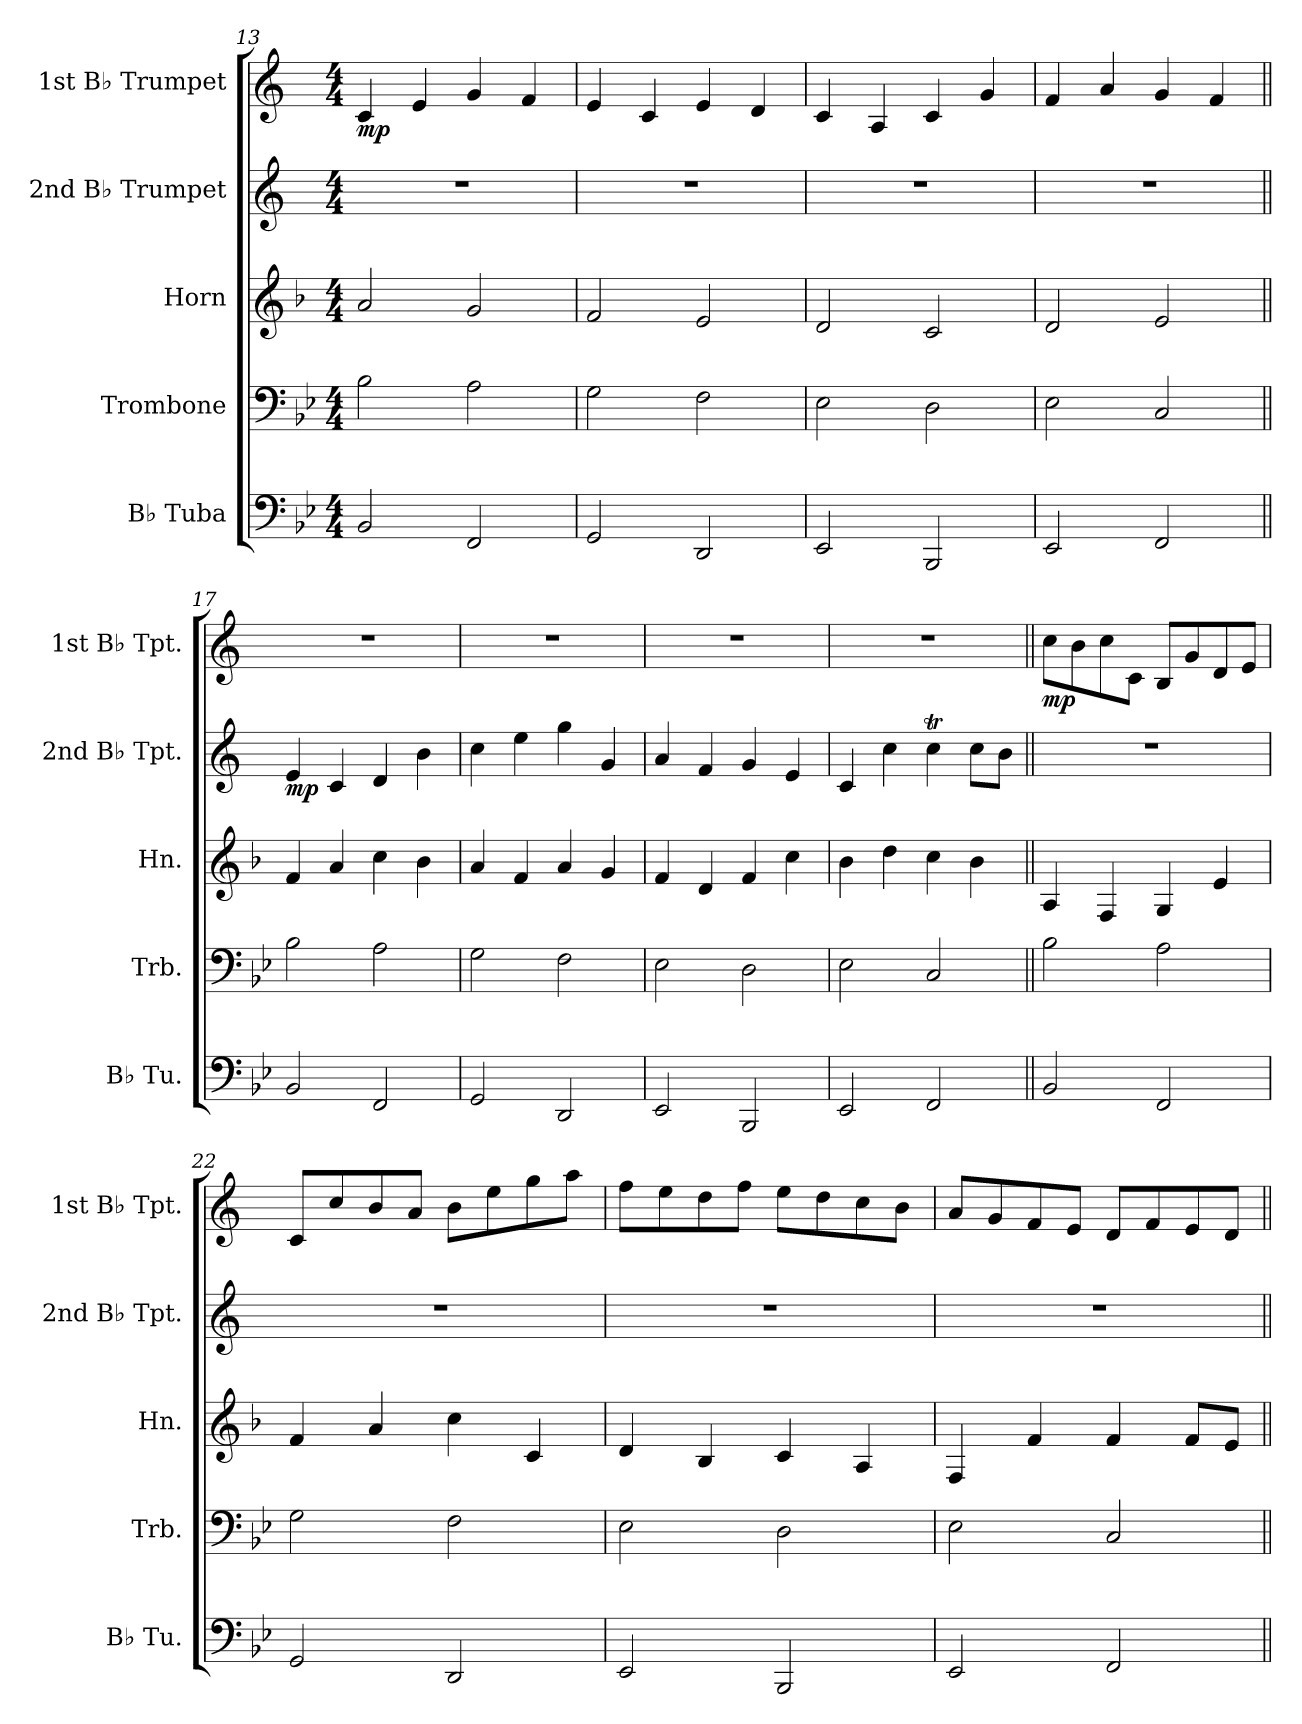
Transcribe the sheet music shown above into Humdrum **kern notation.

**kern	**kern	**kern	**kern	**dynam	**kern	**dynam
*part5	*part4	*part3	*part2	*part2	*part1	*part1
*staff5	*staff4	*staff3	*staff2	*staff2	*staff1	*staff1
*I"B♭ Tuba	*I"Trombone	*I"Horn	*I"2nd B♭ Trumpet	*	*I"1st B♭ Trumpet	*
*I'B♭ Tu.	*I'Trb.	*I'Hn.	*I'2nd B♭ Tpt.	*	*I'1st B♭ Tpt.	*
!!LO:LB:g=z
*clefF4	*clefF4	*clefG2	*clefG2	*	*clefG2	*
*	*	*ITrd4c7	*ITrd1c2	*	*ITrd1c2	*
*k[b-e-]	*k[b-e-]	*k[b-e-]	*k[b-e-]	*	*k[b-e-]	*
*B-:	*B-:	*B-:	*B-:	*	*B-:	*
*M4/4	*M4/4	*M4/4	*M4/4	*	*M4/4	*
=13	=13	=13	=13	=13	=13	=13
!	!	!	!	!	!	!LO:DY:b
2BB-/	2B-\	2d/	1r	.	4B-/	mp
.	.	.	.	.	4d/	.
2FF/	2A\	2c/	.	.	4f/	.
.	.	.	.	.	4e-/	.
=14	=14	=14	=14	=14	=14	=14
2GG/	2G\	2B-/	1r	.	4d/	.
.	.	.	.	.	4B-/	.
2DD/	2F\	2A/	.	.	4d/	.
.	.	.	.	.	4c/	.
=15	=15	=15	=15	=15	=15	=15
2EE-/	2E-\	2G/	1r	.	4B-/	.
.	.	.	.	.	4G/	.
2BBB-/	2D\	2F/	.	.	4B-/	.
.	.	.	.	.	4f/	.
=16	=16	=16	=16	=16	=16	=16
2EE-/	2E-\	2G/	1r	.	4e-/	.
.	.	.	.	.	4g/	.
2FF/	2C/	2A/	.	.	4f/	.
.	.	.	.	.	4e-/	.
=17||	=17||	=17||	=17||	=17||	=17||	=17||
!	!	!	!	!LO:DY:b	!	!
2BB-/	2B-\	4B-/	4d/	mp	1r	.
.	.	4d/	4B-/	.	.	.
2FF/	2A\	4f\	4c/	.	.	.
.	.	4e-\	4a\	.	.	.
=18	=18	=18	=18	=18	=18	=18
2GG/	2G\	4d/	4b-\	.	1r	.
.	.	4B-/	4dd\	.	.	.
2DD/	2F\	4d/	4ff\	.	.	.
.	.	4c/	4f/	.	.	.
=19	=19	=19	=19	=19	=19	=19
2EE-/	2E-\	4B-/	4g/	.	1r	.
.	.	4G/	4e-/	.	.	.
2BBB-/	2D\	4B-/	4f/	.	.	.
.	.	4f\	4d/	.	.	.
=20	=20	=20	=20	=20	=20	=20
2EE-/	2E-\	4e-\	4B-/	.	1r	.
.	.	4g\	4b-\	.	.	.
2FF/	2C/	4f\	4b-T\	.	.	.
.	.	4e-\	8b-\L	.	.	.
.	.	.	8a\J	.	.	.
!!LO:PB:g=z
=21||	=21||	=21||	=21||	=21||	=21||	=21||
!	!	!	!	!	!	!LO:DY:b
2BB-/	2B-\	4D/	1r	.	8b-\L	mp
.	.	.	.	.	8a\	.
.	.	4BB-/	.	.	8b-\	.
.	.	.	.	.	8B-\J	.
2FF/	2A\	4C/	.	.	8A/L	.
.	.	.	.	.	8f/	.
.	.	4A/	.	.	8c/	.
.	.	.	.	.	8d/J	.
=22	=22	=22	=22	=22	=22	=22
2GG/	2G\	4B-/	1r	.	8B-/L	.
.	.	.	.	.	8b-/	.
.	.	4d/	.	.	8a/	.
.	.	.	.	.	8g/J	.
2DD/	2F\	4f\	.	.	8a\L	.
.	.	.	.	.	8dd\	.
.	.	4F/	.	.	8ff\	.
.	.	.	.	.	8gg\J	.
=23	=23	=23	=23	=23	=23	=23
2EE-/	2E-\	4G/	1r	.	8ee-\L	.
.	.	.	.	.	8dd\	.
.	.	4E-/	.	.	8cc\	.
.	.	.	.	.	8ee-\J	.
2BBB-/	2D\	4F/	.	.	8dd\L	.
.	.	.	.	.	8cc\	.
.	.	4D/	.	.	8b-\	.
.	.	.	.	.	8a\J	.
=24	=24	=24	=24	=24	=24	=24
2EE-/	2E-\	4BB-/	1r	.	8g/L	.
.	.	.	.	.	8f/	.
.	.	4B-/	.	.	8e-/	.
.	.	.	.	.	8d/J	.
2FF/	2C/	4B-/	.	.	8c/L	.
.	.	.	.	.	8e-/	.
.	.	8B-/L	.	.	8d/	.
.	.	8A/J	.	.	8c/J	.
=||	=||	=||	=||	=||	=||	=||
*-	*-	*-	*-	*-	*-	*-
